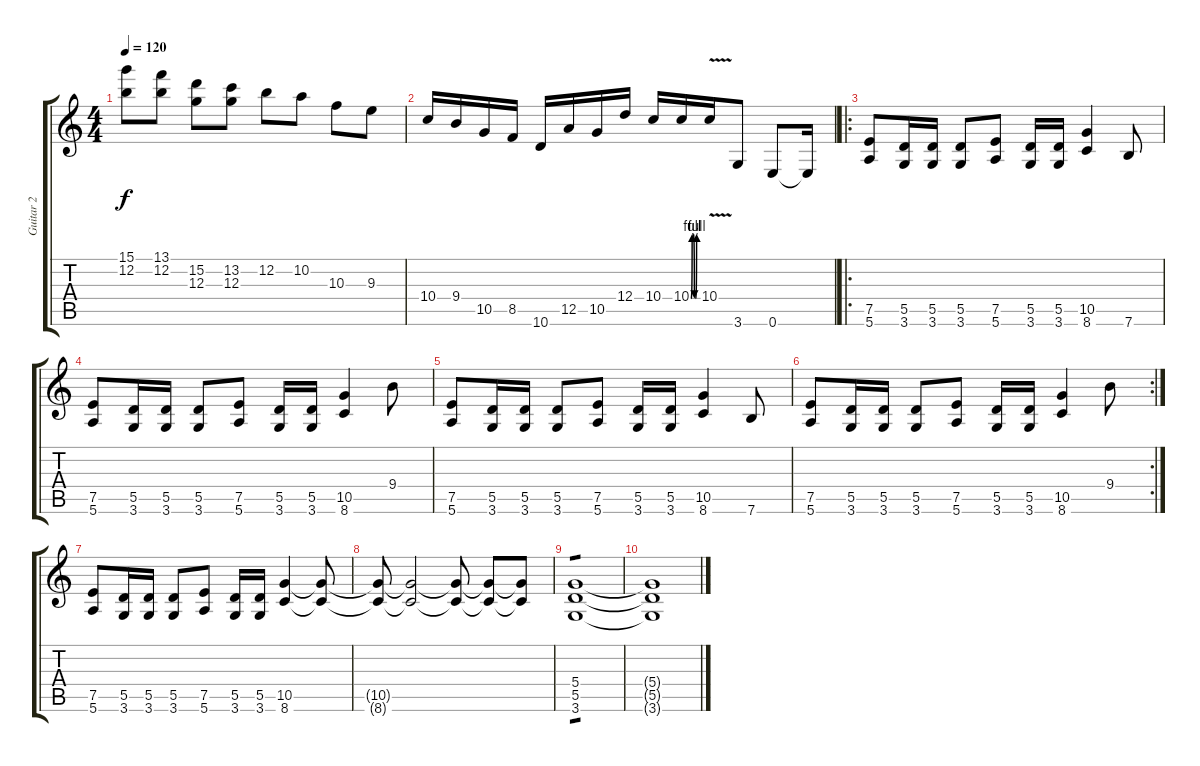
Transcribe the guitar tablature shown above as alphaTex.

\track ("Guitar 2" "Guitar 2") {instrument distortionguitar}
\staff {score tabs}
\tuning (E4 B3 G3 D3 A2 E2) {hide}
\ts (4 4)
\tempo 120
\clef g2
\ks c
(15.1 12.2).8{dy f} (13.1 12.2).8 (15.2 12.3).8 (13.2 12.3).8 12.2.8 10.2.8 10.3.8 9.3.8 |
10.4.16 9.4.16 10.5.16 8.5.16 10.6.16 12.5.16 10.5.16 12.4.16 10.4.16 10.4{be (custom 0 0 10 4 20 4 30 0 40 0 50 4 60 4)}.16 10.4{v}.16 3.6.8 0.6.8 0.6{t}.16 |
\ro
(7.5 5.6).8 (5.5 3.6).16 (5.5 3.6).16 (5.5 3.6).8 (7.5 5.6).8 (5.5 3.6).16 (5.5 3.6).16 (10.5 8.6).4 7.6.8 |
(7.5 5.6).8 (5.5 3.6).16 (5.5 3.6).16 (5.5 3.6).8 (7.5 5.6).8 (5.5 3.6).16 (5.5 3.6).16 (10.5 8.6).4 9.4.8 |
(7.5 5.6).8 (5.5 3.6).16 (5.5 3.6).16 (5.5 3.6).8 (7.5 5.6).8 (5.5 3.6).16 (5.5 3.6).16 (10.5 8.6).4 7.6.8 |
\rc 2
(7.5 5.6).8 (5.5 3.6).16 (5.5 3.6).16 (5.5 3.6).8 (7.5 5.6).8 (5.5 3.6).16 (5.5 3.6).16 (10.5 8.6).4 9.4.8 |
(7.5 5.6).8 (5.5 3.6).16 (5.5 3.6).16 (5.5 3.6).8 (7.5 5.6).8 (5.5 3.6).16 (5.5 3.6).16 (10.5 8.6).4 (10.5{t} 8.6{t}).8 |
(10.5{t} 8.6{t}).8 (10.5{t} 8.6{t}).2 (10.5{t} 8.6{t}).8 (10.5{t} 8.6{t}).8 (10.5{t} 8.6{t}).8 |
(5.4 5.5 3.6).1{tp 1 volume 2} |
(5.4{t} 5.5{t} 3.6{t}).1
